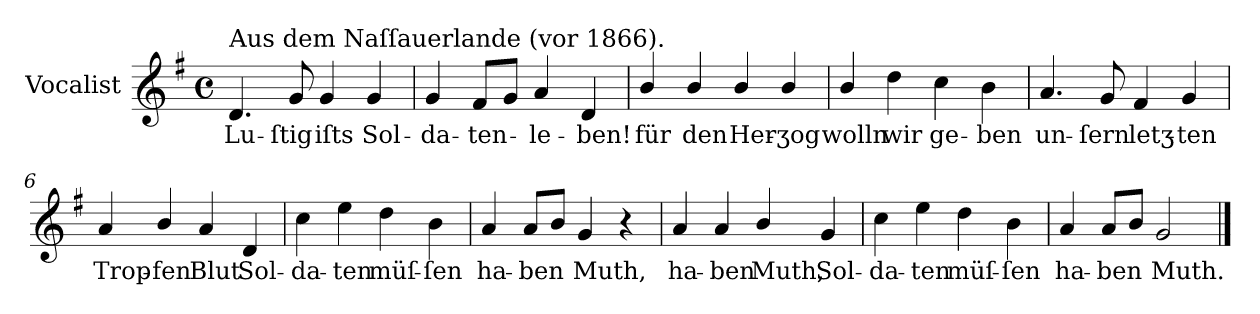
**kern	**text
*part1	*part1
*staff1	*staff1
*I"Vocalist	*
*k[f#]	*
*G:	*
*M4/4	*
*met(c)	*
=1	=1
!LO:TX:a:t=Aus dem Naſſauerlande (vor 1866).	!
4.d	Lu-
8g	-ſtig
4g	iſts
4g	Sol-
=2	=2
4g	-da-
8f#L	-ten-
8gJ	.
4a	-le-
4d	-ben!
=3	=3
4b/	für
4b/	den
4b/	Her-
4b/	-ʒog
=4	=4
4b/	wolln
4dd	wir
4cc	ge-
4b	-ben
=5	=5
4.a	un-
8g	-ſern
4f#	letʒ-
4g	-ten
=6	=6
4a	Trop-
4b/	-fen
4a	Blut
4d	Sol-
=7	=7
4cc	-da-
4ee	-ten
4dd	müſ-
4b	-ſen
=8	=8
4a	ha-
8aL	-ben
8bJ	.
4g	Muth,
4r	.
=9	=9
4a	ha-
4a	-ben
4b/	Muth,
4g	Sol-
=10	=10
4cc	-da-
4ee	-ten
4dd	müſ-
4b	-ſen
=11	=11
4a	ha-
8aL	-ben
8bJ	.
2g	Muth.
==	==
*-	*-
